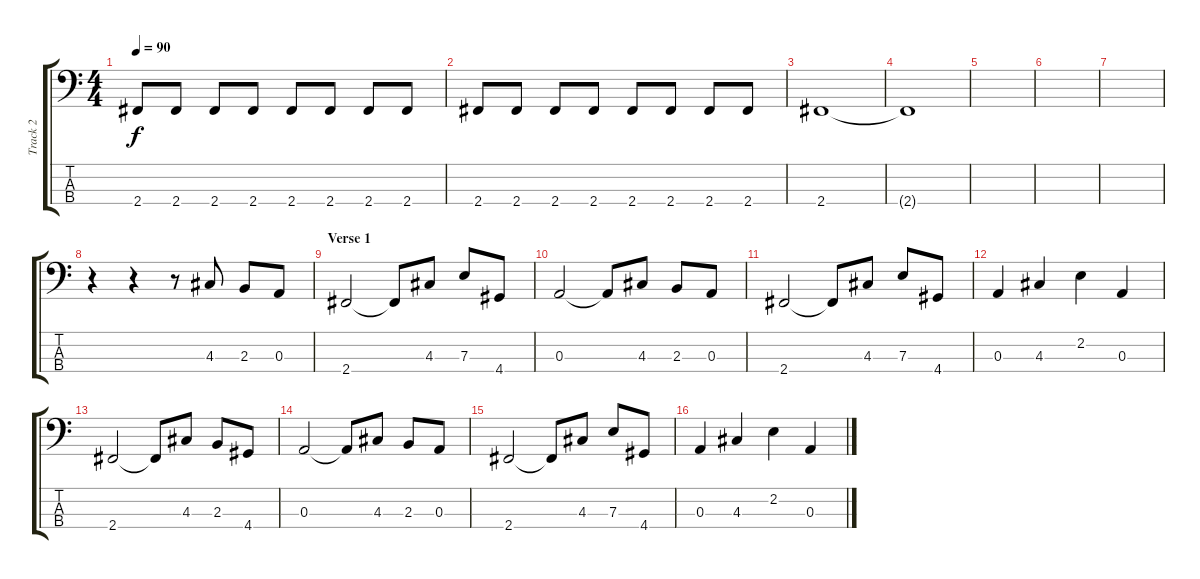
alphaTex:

\track ("Track 2" "Track 2") {instrument electricbasspick}
\staff {score tabs}
\tuning (G2 D2 A1 E1) {hide}
\ts (4 4)
\tempo 90
\clef f4
\ks c
2.4.8{dy f instrument electricbasspick} 2.4.8 2.4.8 2.4.8 2.4.8 2.4.8 2.4.8 2.4.8 |
2.4.8 2.4.8 2.4.8 2.4.8 2.4.8 2.4.8 2.4.8 2.4.8 |
2.4.1 |
2.4{t}.1 |
|
|
|
r.4 r.4 r.8 4.3.8 2.3.8 0.3.8 |
\section ("" "Verse 1")
2.4.2 2.4{t}.8 4.3.8 7.3.8 4.4.8 |
0.3.2 0.3{t}.8 4.3.8 2.3.8 0.3.8 |
2.4.2 2.4{t}.8 4.3.8 7.3.8 4.4.8 |
0.3.4 4.3.4 2.2.4 0.3.4 |
2.4.2 2.4{t}.8 4.3.8 2.3.8 4.4.8 |
0.3.2 0.3{t}.8 4.3.8 2.3.8 0.3.8 |
2.4.2 2.4{t}.8 4.3.8 7.3.8 4.4.8 |
0.3.4 4.3.4 2.2.4 0.3.4
